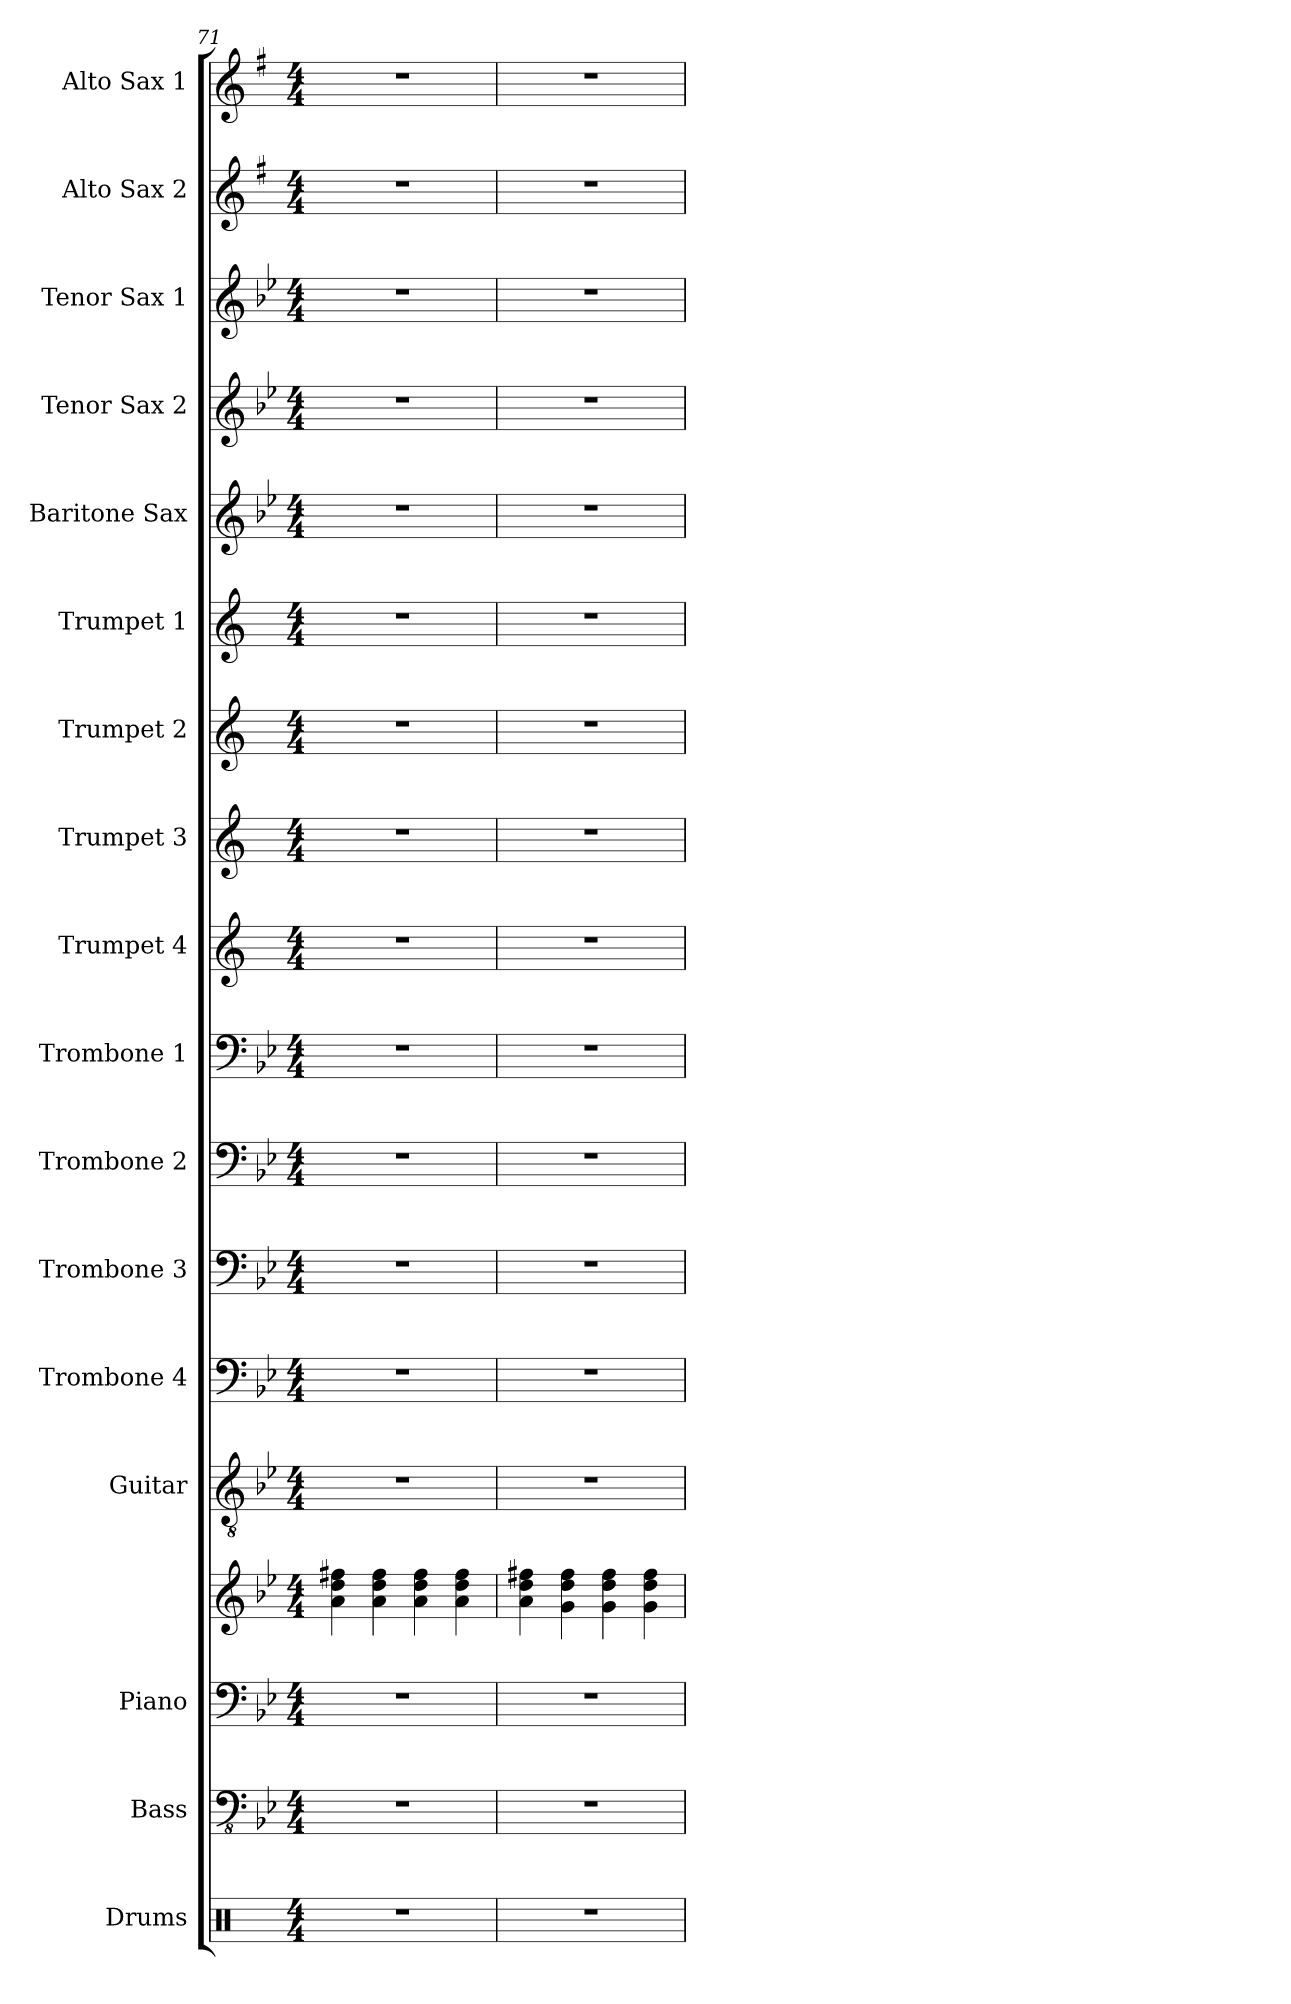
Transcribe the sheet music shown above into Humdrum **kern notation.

**kern	**kern	**kern	**kern	**kern	**kern	**kern	**kern	**kern	**kern	**kern	**kern	**kern	**kern	**kern	**kern	**kern	**kern
*part17	*part16	*part15	*part15	*part14	*part13	*part12	*part11	*part10	*part9	*part8	*part7	*part6	*part5	*part4	*part3	*part2	*part1
*staff18	*staff17	*staff16	*staff15	*staff14	*staff13	*staff12	*staff11	*staff10	*staff9	*staff8	*staff7	*staff6	*staff5	*staff4	*staff3	*staff2	*staff1
*I"Drums	*I"Bass	*I"Piano	*	*I"Guitar	*I"Trombone 4	*I"Trombone 3	*I"Trombone 2	*I"Trombone 1	*I"Trumpet 4	*I"Trumpet 3	*I"Trumpet 2	*I"Trumpet 1	*I"Baritone Sax	*I"Tenor Sax 2	*I"Tenor Sax 1	*I"Alto Sax 2	*I"Alto Sax 1
*I'Drums	*I'Bass	*I'Piano	*	*I'Gtr.	*I'Tbn. 4	*I'Tbn. 3	*I'Tbn. 2	*I'Tbn. 1	*I'Tpt. 4	*I'Tpt. 3	*I'Tpt. 2	*I'Tpt. 1	*I'Bari	*I'Tenor 2	*I'Tenor 1	*I'Alto 2	*I'Alto 1
*clefX	*clefFv4	*clefF4	*clefG2	*clefGv2	*clefF4	*clefF4	*clefF4	*clefF4	*clefG2	*clefG2	*clefG2	*clefG2	*clefG2	*clefG2	*clefG2	*clefG2	*clefG2
*	*	*	*	*	*	*	*	*	*ITrd1c2	*ITrd1c2	*ITrd1c2	*ITrd1c2	*ITrd12c21	*ITrd8c14	*ITrd8c14	*ITrd5c9	*ITrd5c9
*k[]	*k[b-e-]	*k[b-e-]	*k[b-e-]	*k[b-e-]	*k[b-e-]	*k[b-e-]	*k[b-e-]	*k[b-e-]	*k[b-e-]	*k[b-e-]	*k[b-e-]	*k[b-e-]	*k[b-e-]	*k[b-e-]	*k[b-e-]	*k[b-e-]	*k[b-e-]
*M4/4	*M4/4	*M4/4	*M4/4	*M4/4	*M4/4	*M4/4	*M4/4	*M4/4	*M4/4	*M4/4	*M4/4	*M4/4	*M4/4	*M4/4	*M4/4	*M4/4	*M4/4
=71	=71	=71	=71	=71	=71	=71	=71	=71	=71	=71	=71	=71	=71	=71	=71	=71	=71
1r	1r	1r	4a\ 4dd\ 4ff#X\	1r	1r	1r	1r	1r	1r	1r	1r	1r	1r	1r	1r	1r	1r
.	.	.	4a\ 4dd\ 4ff#\	.	.	.	.	.	.	.	.	.	.	.	.	.	.
.	.	.	4a\ 4dd\ 4ff#\	.	.	.	.	.	.	.	.	.	.	.	.	.	.
.	.	.	4a\ 4dd\ 4ff#\	.	.	.	.	.	.	.	.	.	.	.	.	.	.
=72	=72	=72	=72	=72	=72	=72	=72	=72	=72	=72	=72	=72	=72	=72	=72	=72	=72
1r	1r	1r	4a\ 4dd\ 4ff#X\	1r	1r	1r	1r	1r	1r	1r	1r	1r	1r	1r	1r	1r	1r
.	.	.	4g\ 4dd\ 4ff#\	.	.	.	.	.	.	.	.	.	.	.	.	.	.
.	.	.	4g\ 4dd\ 4ff#\	.	.	.	.	.	.	.	.	.	.	.	.	.	.
.	.	.	4g\ 4dd\ 4ff#\	.	.	.	.	.	.	.	.	.	.	.	.	.	.
=	=	=	=	=	=	=	=	=	=	=	=	=	=	=	=	=	=
*-	*-	*-	*-	*-	*-	*-	*-	*-	*-	*-	*-	*-	*-	*-	*-	*-	*-
